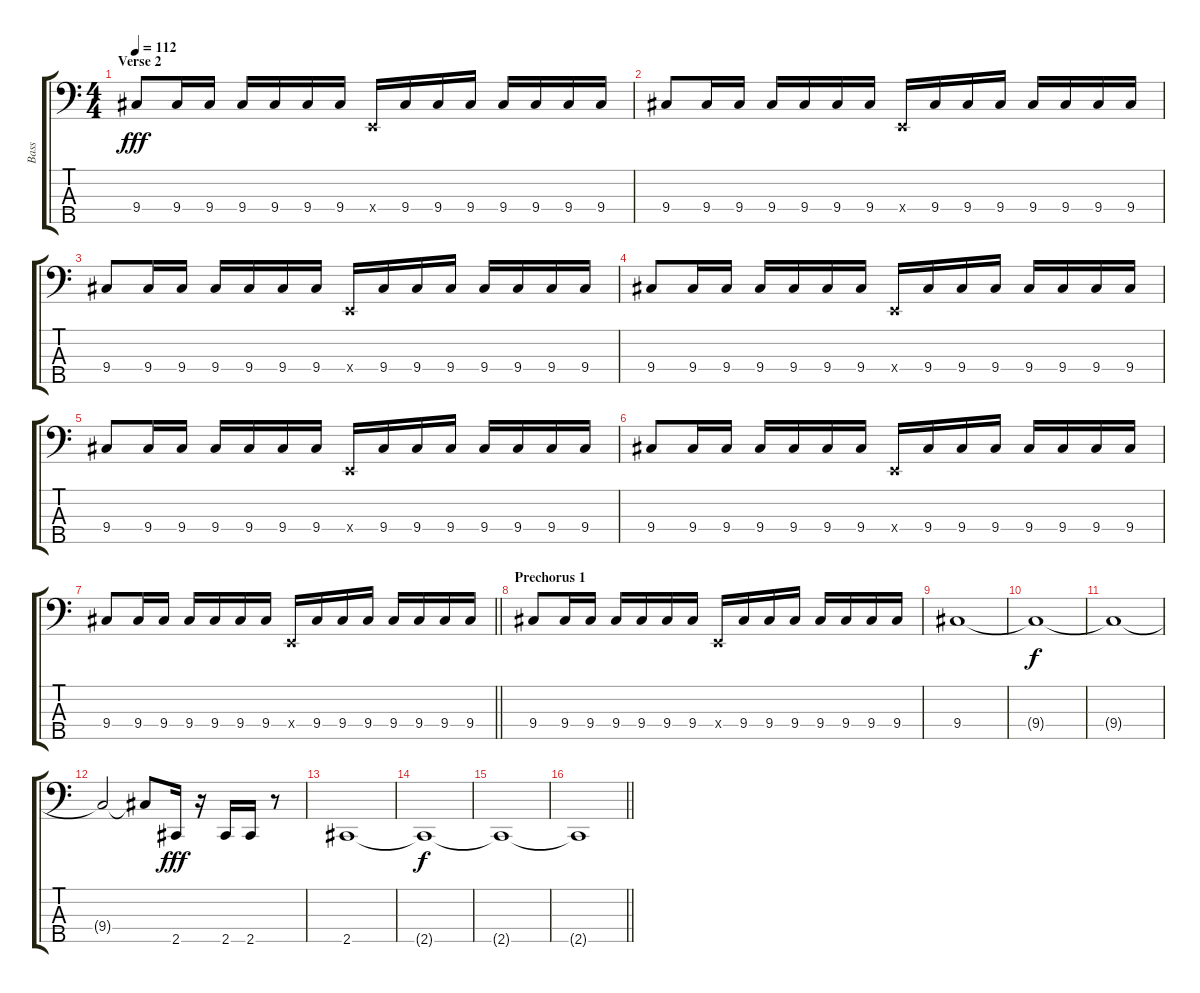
\track ("Bass" "Bass") {instrument electricbassfinger}
\staff {score tabs}
\tuning (G2 D2 A1 E1 B0) {hide}
\ts (4 4)
\section ("" "Verse 2")
\tempo 112
\clef f4
\ks c
9.4.8{dy fff} 9.4.16 9.4.16 9.4.16 9.4.16 9.4.16 9.4.16 0.4{x}.16 9.4.16 9.4.16 9.4.16 9.4.16 9.4.16 9.4.16 9.4.16 |
9.4.8 9.4.16 9.4.16 9.4.16 9.4.16 9.4.16 9.4.16 0.4{x}.16 9.4.16 9.4.16 9.4.16 9.4.16 9.4.16 9.4.16 9.4.16 |
9.4.8 9.4.16 9.4.16 9.4.16 9.4.16 9.4.16 9.4.16 0.4{x}.16 9.4.16 9.4.16 9.4.16 9.4.16 9.4.16 9.4.16 9.4.16 |
9.4.8 9.4.16 9.4.16 9.4.16 9.4.16 9.4.16 9.4.16 0.4{x}.16 9.4.16 9.4.16 9.4.16 9.4.16 9.4.16 9.4.16 9.4.16 |
9.4.8 9.4.16 9.4.16 9.4.16 9.4.16 9.4.16 9.4.16 0.4{x}.16 9.4.16 9.4.16 9.4.16 9.4.16 9.4.16 9.4.16 9.4.16 |
9.4.8 9.4.16 9.4.16 9.4.16 9.4.16 9.4.16 9.4.16 0.4{x}.16 9.4.16 9.4.16 9.4.16 9.4.16 9.4.16 9.4.16 9.4.16 |
\barLineRight lightlight
9.4.8 9.4.16 9.4.16 9.4.16 9.4.16 9.4.16 9.4.16 0.4{x}.16 9.4.16 9.4.16 9.4.16 9.4.16 9.4.16 9.4.16 9.4.16 |
\section ("" "Prechorus 1")
9.4.8 9.4.16 9.4.16 9.4.16 9.4.16 9.4.16 9.4.16 0.4{x}.16 9.4.16 9.4.16 9.4.16 9.4.16 9.4.16 9.4.16 9.4.16 |
9.4.1 |
9.4{t}.1{dy f} |
9.4{t}.1 |
9.4{t}.2 9.4{t}.8 2.5.16{dy fff} r.16 2.5.16 2.5.16 r.8 |
2.5.1 |
2.5{t}.1{dy f} |
2.5{t}.1 |
\barLineRight lightlight
2.5{t}.1
